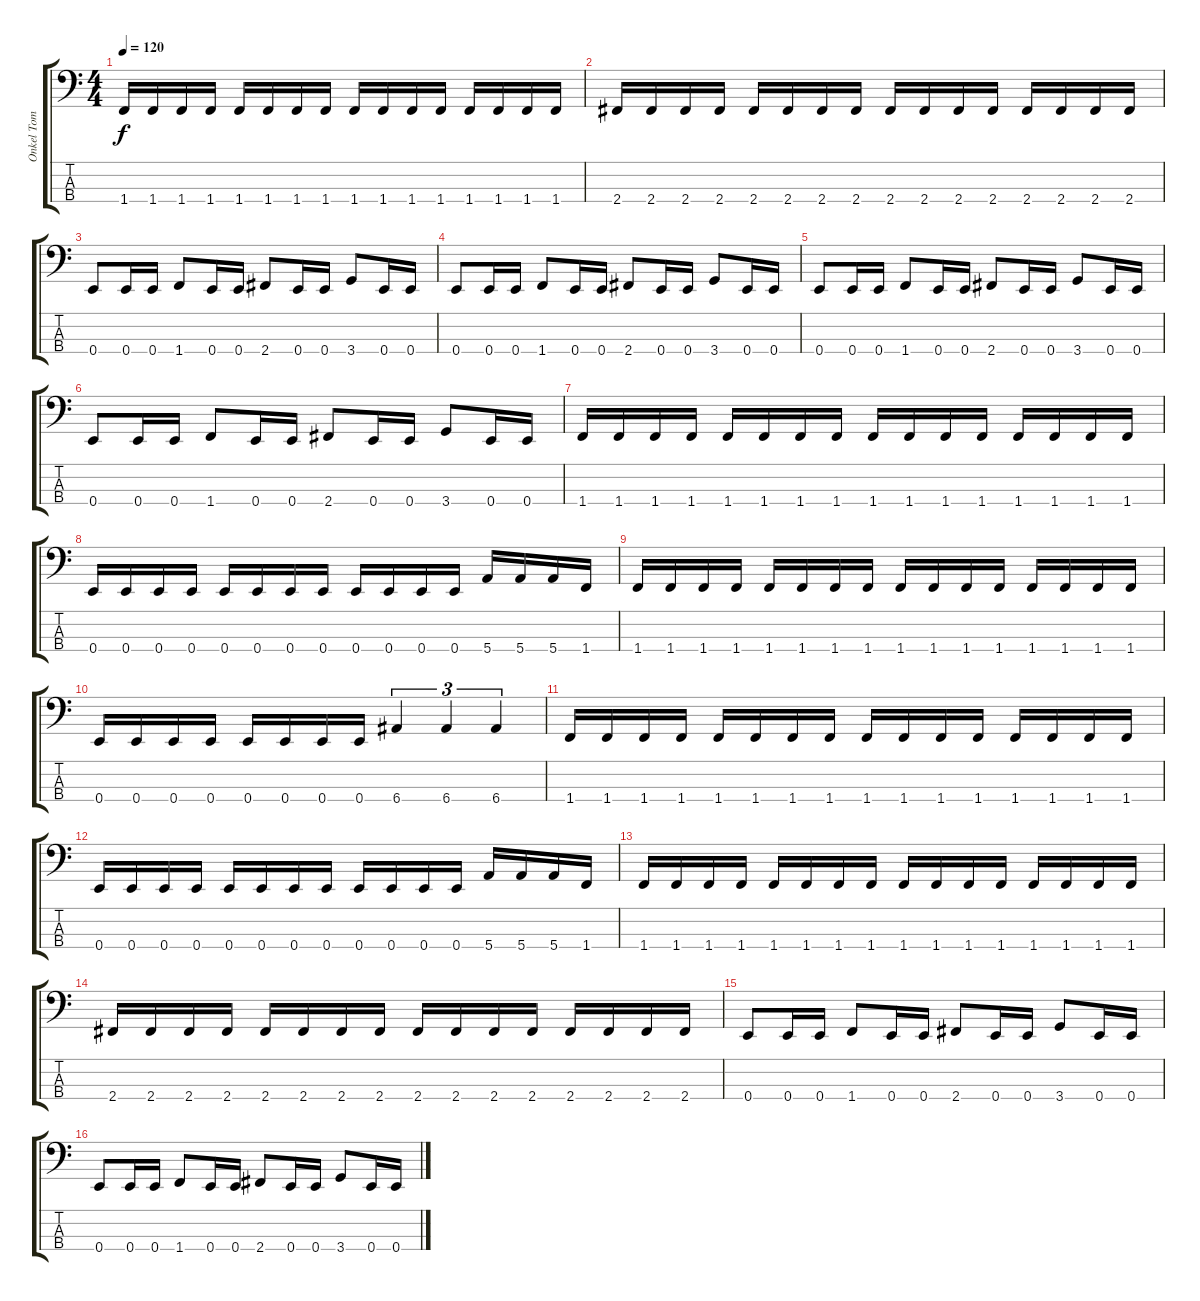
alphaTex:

\track ("Onkel Tom" "Onkel Tom") {instrument electricbassfinger}
\staff {score tabs}
\tuning (G2 D2 A1 E1) {hide}
\ts (4 4)
\tempo 120
\clef f4
\ks c
1.4.16{dy f} 1.4.16 1.4.16 1.4.16 1.4.16 1.4.16 1.4.16 1.4.16 1.4.16 1.4.16 1.4.16 1.4.16 1.4.16 1.4.16 1.4.16 1.4.16 |
2.4.16 2.4.16 2.4.16 2.4.16 2.4.16 2.4.16 2.4.16 2.4.16 2.4.16 2.4.16 2.4.16 2.4.16 2.4.16 2.4.16 2.4.16 2.4.16 |
0.4.8 0.4.16 0.4.16 1.4.8 0.4.16 0.4.16 2.4.8 0.4.16 0.4.16 3.4.8 0.4.16 0.4.16 |
0.4.8 0.4.16 0.4.16 1.4.8 0.4.16 0.4.16 2.4.8 0.4.16 0.4.16 3.4.8 0.4.16 0.4.16 |
0.4.8 0.4.16 0.4.16 1.4.8 0.4.16 0.4.16 2.4.8 0.4.16 0.4.16 3.4.8 0.4.16 0.4.16 |
0.4.8 0.4.16 0.4.16 1.4.8 0.4.16 0.4.16 2.4.8 0.4.16 0.4.16 3.4.8 0.4.16 0.4.16 |
1.4.16 1.4.16 1.4.16 1.4.16 1.4.16 1.4.16 1.4.16 1.4.16 1.4.16 1.4.16 1.4.16 1.4.16 1.4.16 1.4.16 1.4.16 1.4.16 |
0.4.16 0.4.16 0.4.16 0.4.16 0.4.16 0.4.16 0.4.16 0.4.16 0.4.16 0.4.16 0.4.16 0.4.16 5.4.16 5.4.16 5.4.16 1.4.16 |
1.4.16 1.4.16 1.4.16 1.4.16 1.4.16 1.4.16 1.4.16 1.4.16 1.4.16 1.4.16 1.4.16 1.4.16 1.4.16 1.4.16 1.4.16 1.4.16 |
0.4.16 0.4.16 0.4.16 0.4.16 0.4.16 0.4.16 0.4.16 0.4.16 6.4.4{tu (3 2)} 6.4.4{tu (3 2)} 6.4.4{tu (3 2)} |
1.4.16 1.4.16 1.4.16 1.4.16 1.4.16 1.4.16 1.4.16 1.4.16 1.4.16 1.4.16 1.4.16 1.4.16 1.4.16 1.4.16 1.4.16 1.4.16 |
0.4.16 0.4.16 0.4.16 0.4.16 0.4.16 0.4.16 0.4.16 0.4.16 0.4.16 0.4.16 0.4.16 0.4.16 5.4.16 5.4.16 5.4.16 1.4.16 |
1.4.16 1.4.16 1.4.16 1.4.16 1.4.16 1.4.16 1.4.16 1.4.16 1.4.16 1.4.16 1.4.16 1.4.16 1.4.16 1.4.16 1.4.16 1.4.16 |
2.4.16 2.4.16 2.4.16 2.4.16 2.4.16 2.4.16 2.4.16 2.4.16 2.4.16 2.4.16 2.4.16 2.4.16 2.4.16 2.4.16 2.4.16 2.4.16 |
0.4.8 0.4.16 0.4.16 1.4.8 0.4.16 0.4.16 2.4.8 0.4.16 0.4.16 3.4.8 0.4.16 0.4.16 |
0.4.8 0.4.16 0.4.16 1.4.8 0.4.16 0.4.16 2.4.8 0.4.16 0.4.16 3.4.8 0.4.16 0.4.16
